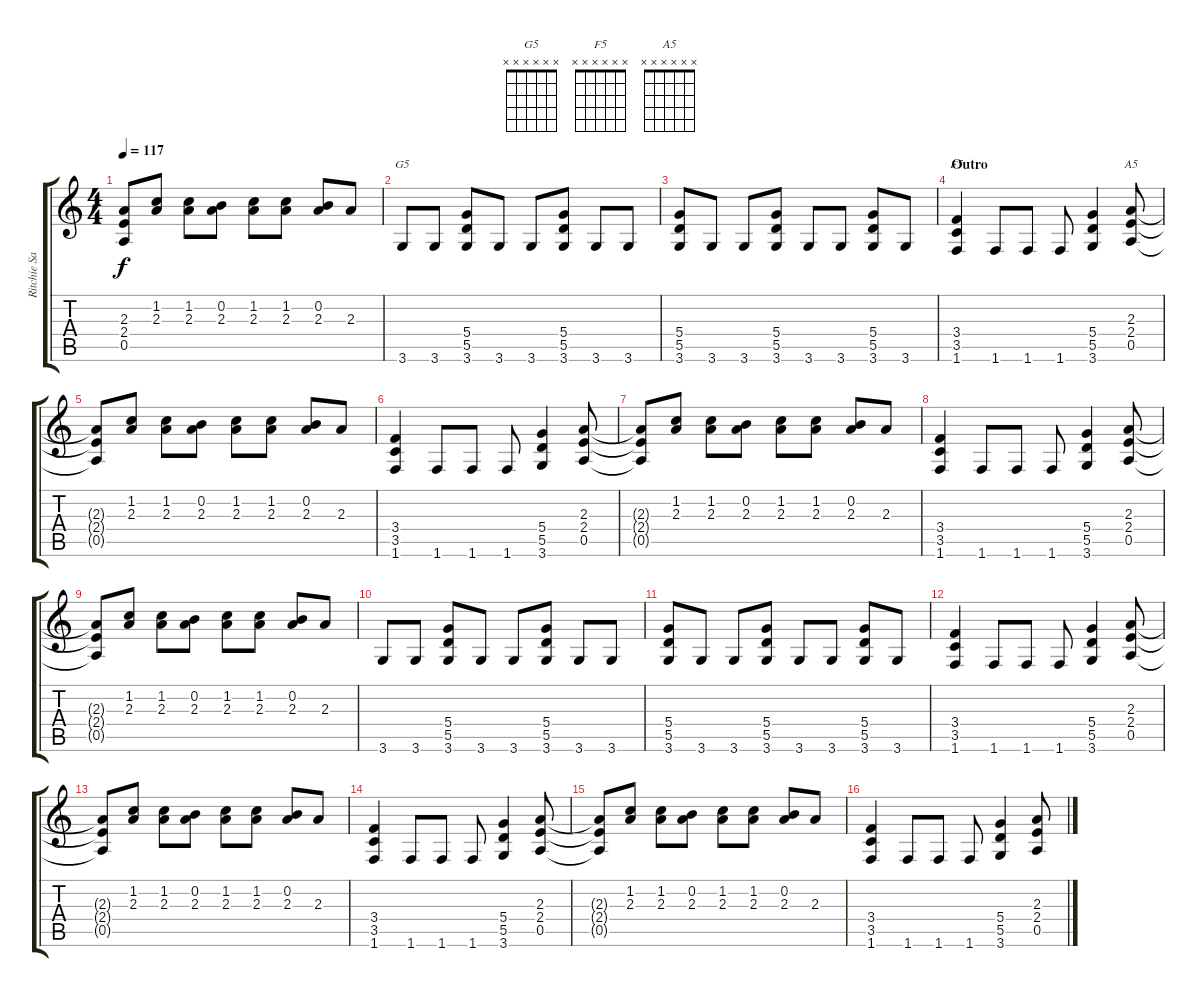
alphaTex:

\track ("Ritchie Sambora" "Ritchie Sa") {instrument acousticguitarsteel}
\staff {score tabs}
\tuning (E4 B3 G3 D3 A2 E2) {hide}
\chord ("G5" x x x x x x)
\chord ("F5" x x x x x x)
\chord ("A5" x x x x x x)
\ts (4 4)
\tempo 117
\clef g2
\ks c
(2.3{t} 2.4{t} 0.5{t}).8{dy f} (1.2 2.3).8 (1.2 2.3).8 (0.2 2.3).8 (1.2 2.3).8 (1.2 2.3).8 (0.2 2.3).8 2.3.8 |
3.6.8{ch "G5"} 3.6.8 (5.4 5.5 3.6).8 3.6.8 3.6.8 (5.4 5.5 3.6).8 3.6.8 3.6.8 |
(5.4 5.5 3.6).8 3.6.8 3.6.8 (5.4 5.5 3.6).8 3.6.8 3.6.8 (5.4 5.5 3.6).8 3.6.8 |
\section ("" "Outro")
(3.4 3.5 1.6).4{ch "F5" balance 5 instrument distortionguitar} 1.6.8 1.6.8 1.6.8 (5.4 5.5 3.6).4 (2.3 2.4 0.5).8{ch "A5"} |
(2.3{t} 2.4{t} 0.5{t}).8 (1.2 2.3).8 (1.2 2.3).8 (0.2 2.3).8 (1.2 2.3).8 (1.2 2.3).8 (0.2 2.3).8 2.3.8 |
(3.4 3.5 1.6).4{balance 5 instrument distortionguitar} 1.6.8 1.6.8 1.6.8 (5.4 5.5 3.6).4 (2.3 2.4 0.5).8 |
(2.3{t} 2.4{t} 0.5{t}).8 (1.2 2.3).8 (1.2 2.3).8 (0.2 2.3).8 (1.2 2.3).8 (1.2 2.3).8 (0.2 2.3).8 2.3.8 |
(3.4 3.5 1.6).4{balance 5 instrument distortionguitar} 1.6.8 1.6.8 1.6.8 (5.4 5.5 3.6).4 (2.3 2.4 0.5).8 |
(2.3{t} 2.4{t} 0.5{t}).8 (1.2 2.3).8 (1.2 2.3).8 (0.2 2.3).8 (1.2 2.3).8 (1.2 2.3).8 (0.2 2.3).8 2.3.8 |
3.6.8{balance 5 instrument distortionguitar} 3.6.8 (5.4 5.5 3.6).8 3.6.8 3.6.8 (5.4 5.5 3.6).8 3.6.8 3.6.8 |
(5.4 5.5 3.6).8 3.6.8 3.6.8 (5.4 5.5 3.6).8 3.6.8 3.6.8 (5.4 5.5 3.6).8 3.6.8 |
(3.4 3.5 1.6).4{balance 5 instrument distortionguitar} 1.6.8 1.6.8 1.6.8 (5.4 5.5 3.6).4 (2.3 2.4 0.5).8 |
(2.3{t} 2.4{t} 0.5{t}).8 (1.2 2.3).8 (1.2 2.3).8 (0.2 2.3).8 (1.2 2.3).8 (1.2 2.3).8 (0.2 2.3).8 2.3.8 |
(3.4 3.5 1.6).4{volume 0 balance 5 instrument distortionguitar} 1.6.8 1.6.8 1.6.8 (5.4 5.5 3.6).4 (2.3 2.4 0.5).8 |
(2.3{t} 2.4{t} 0.5{t}).8 (1.2 2.3).8 (1.2 2.3).8 (0.2 2.3).8 (1.2 2.3).8 (1.2 2.3).8 (0.2 2.3).8 2.3.8 |
(3.4 3.5 1.6).4{balance 5 instrument distortionguitar} 1.6.8 1.6.8 1.6.8 (5.4 5.5 3.6).4 (2.3 2.4 0.5).8
